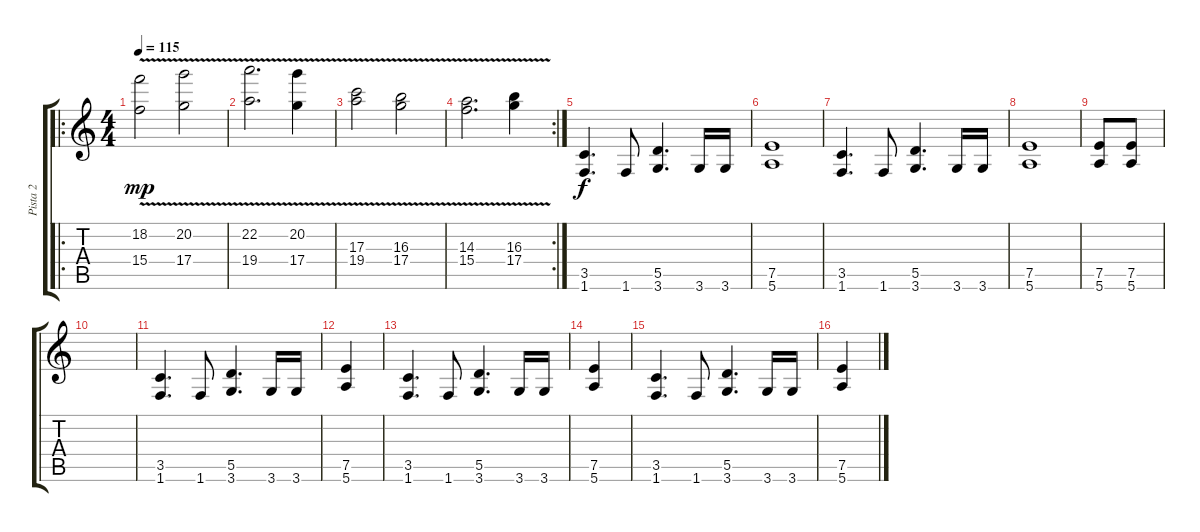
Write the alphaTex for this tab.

\track ("Pista 2" "Pista 2") {instrument distortionguitar}
\staff {score tabs}
\tuning (E4 B3 G3 D3 A2 E2) {hide}
\ro
\ts (4 4)
\tempo 115
\clef g2
\ks c
(18.2{v} 15.4{v}).2{dy mp instrument clarinet} (20.2{v} 17.4{v}).2 |
(22.2{v} 19.4{v}).2{d} (20.2{v} 17.4{v}).4 |
(17.3{v} 19.4{v}).2 (16.3{v} 17.4{v}).2 |
\rc 2
(14.3{v} 15.4{v}).2{d} (16.3{v} 17.4{v}).4 |
(3.5 1.6).4{d dy f instrument distortionguitar} 1.6.8 (5.5 3.6).4{d} 3.6.16 3.6.16 |
(7.5 5.6).1 |
(3.5 1.6).4{d} 1.6.8 (5.5 3.6).4{d} 3.6.16 3.6.16 |
(7.5 5.6).1 |
(7.5 5.6).8 (7.5 5.6).8 |
|
(3.5 1.6).4{d} 1.6.8 (5.5 3.6).4{d} 3.6.16 3.6.16 |
(7.5 5.6).4 |
(3.5 1.6).4{d} 1.6.8 (5.5 3.6).4{d} 3.6.16 3.6.16 |
(7.5 5.6).4 |
(3.5 1.6).4{d} 1.6.8 (5.5 3.6).4{d} 3.6.16 3.6.16 |
(7.5 5.6).4
